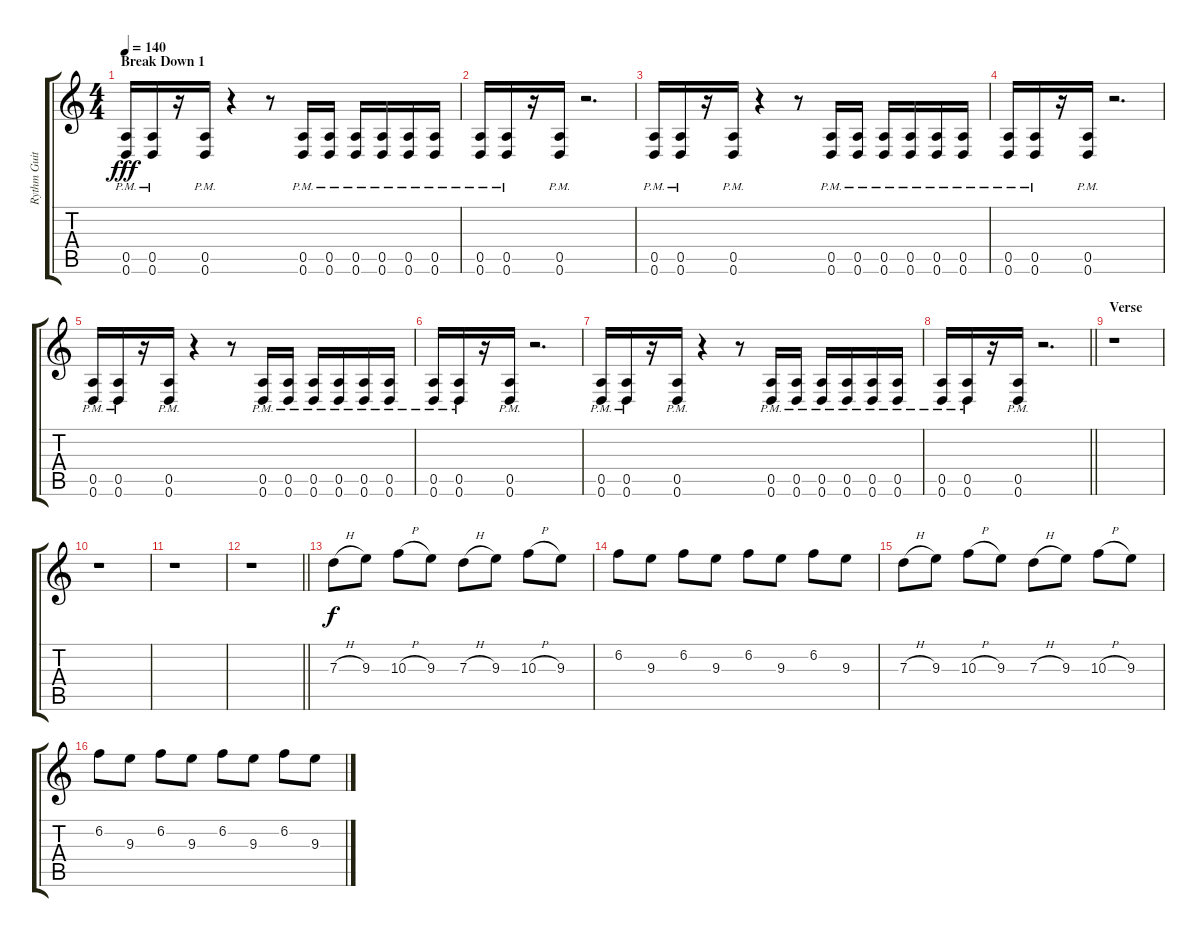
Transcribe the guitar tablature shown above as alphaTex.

\track ("Rythm Guitar" "Rythm Guit") {instrument distortionguitar}
\staff {score tabs}
\tuning (E4 B3 G3 D3 A2 D2) {hide}
\ts (4 4)
\section ("" "Break Down 1")
\tempo 140
\clef g2
\ks c
(0.5{pm} 0.6{pm}).16{dy fff} (0.5{pm} 0.6{pm}).16 r.16 (0.5{pm} 0.6{pm}).16 r.4 r.8 (0.5{pm} 0.6{pm}).16 (0.5{pm} 0.6{pm}).16 (0.5{pm} 0.6{pm}).16 (0.5{pm} 0.6{pm}).16 (0.5{pm} 0.6{pm}).16 (0.5{pm} 0.6{pm}).16 |
(0.5{pm} 0.6{pm}).16 (0.5{pm} 0.6{pm}).16 r.16 (0.5{pm} 0.6{pm}).16 r.2{d} |
(0.5{pm} 0.6{pm}).16 (0.5{pm} 0.6{pm}).16 r.16 (0.5{pm} 0.6{pm}).16 r.4 r.8 (0.5{pm} 0.6{pm}).16 (0.5{pm} 0.6{pm}).16 (0.5{pm} 0.6{pm}).16 (0.5{pm} 0.6{pm}).16 (0.5{pm} 0.6{pm}).16 (0.5{pm} 0.6{pm}).16 |
(0.5{pm} 0.6{pm}).16 (0.5{pm} 0.6{pm}).16 r.16 (0.5{pm} 0.6{pm}).16 r.2{d} |
(0.5{pm} 0.6{pm}).16 (0.5{pm} 0.6{pm}).16 r.16 (0.5{pm} 0.6{pm}).16 r.4 r.8 (0.5{pm} 0.6{pm}).16 (0.5{pm} 0.6{pm}).16 (0.5{pm} 0.6{pm}).16 (0.5{pm} 0.6{pm}).16 (0.5{pm} 0.6{pm}).16 (0.5{pm} 0.6{pm}).16 |
(0.5{pm} 0.6{pm}).16 (0.5{pm} 0.6{pm}).16 r.16 (0.5{pm} 0.6{pm}).16 r.2{d} |
(0.5{pm} 0.6{pm}).16 (0.5{pm} 0.6{pm}).16 r.16 (0.5{pm} 0.6{pm}).16 r.4 r.8 (0.5{pm} 0.6{pm}).16 (0.5{pm} 0.6{pm}).16 (0.5{pm} 0.6{pm}).16 (0.5{pm} 0.6{pm}).16 (0.5{pm} 0.6{pm}).16 (0.5{pm} 0.6{pm}).16 |
\barLineRight lightlight
(0.5{pm} 0.6{pm}).16 (0.5{pm} 0.6{pm}).16 r.16 (0.5{pm} 0.6{pm}).16 r.2{d} |
\section ("" "Verse")
r.1 |
r.1 |
r.1 |
\barLineRight lightlight
r.1 |
7.3{h}.8{dy f} 9.3.8 10.3{h}.8 9.3.8 7.3{h}.8 9.3.8 10.3{h}.8 9.3.8 |
6.2.8 9.3.8 6.2.8 9.3.8 6.2.8 9.3.8 6.2.8 9.3.8 |
7.3{h}.8 9.3.8 10.3{h}.8 9.3.8 7.3{h}.8 9.3.8 10.3{h}.8 9.3.8 |
6.2.8 9.3.8 6.2.8 9.3.8 6.2.8 9.3.8 6.2.8 9.3.8
